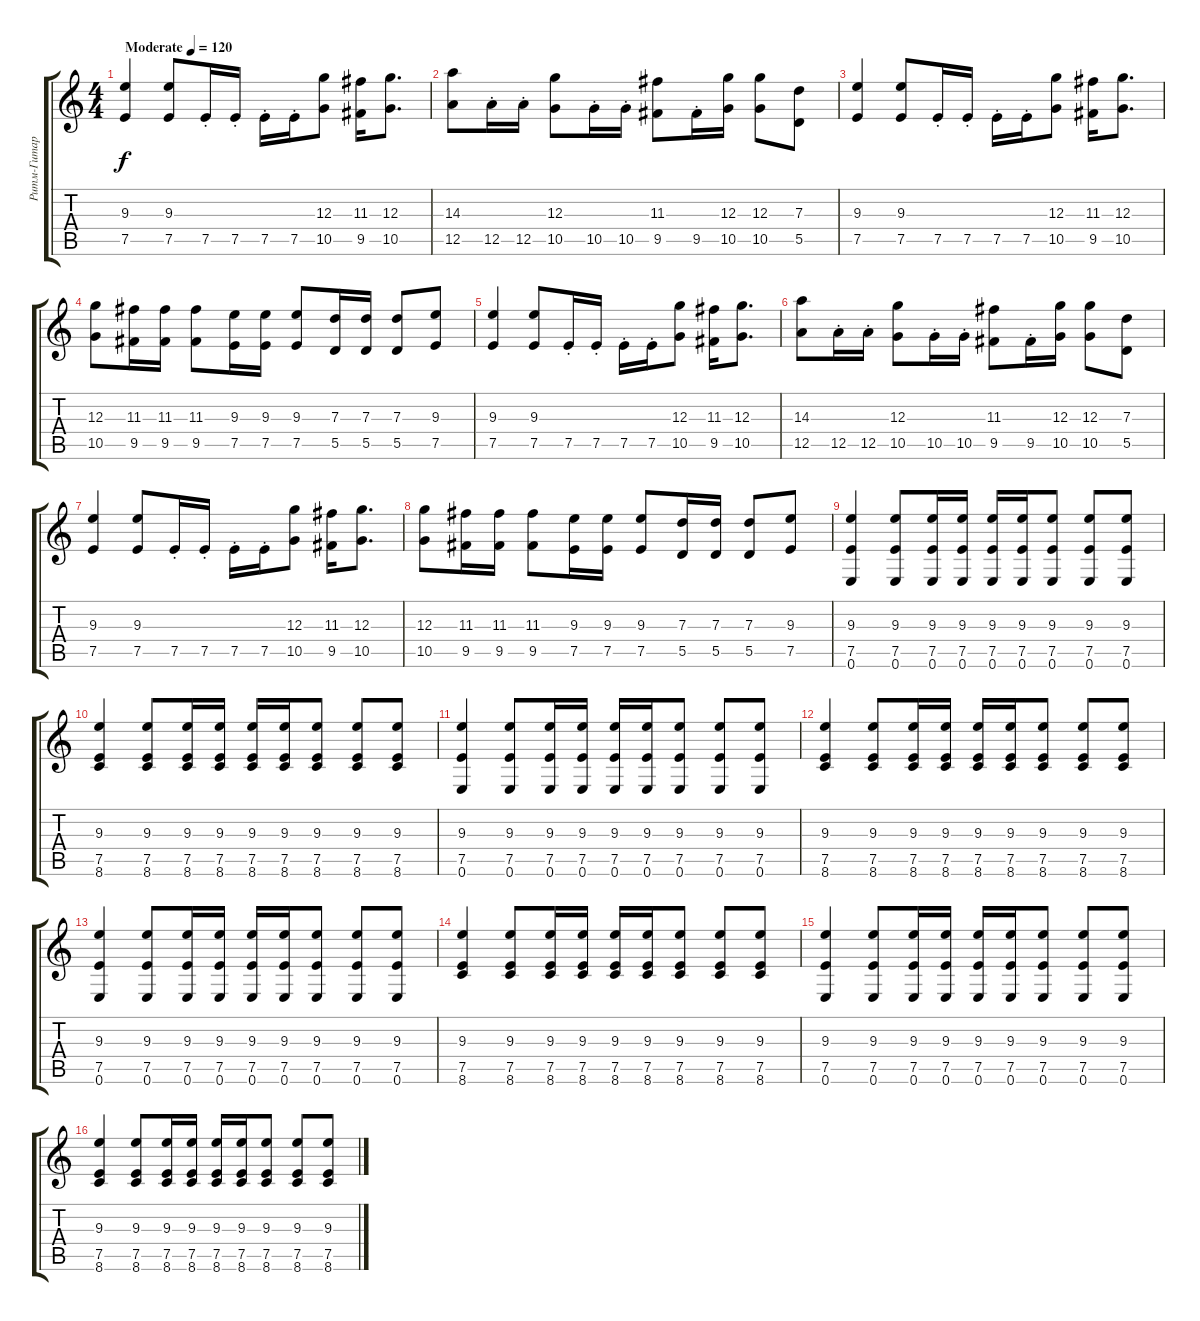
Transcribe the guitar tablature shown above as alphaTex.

\track ("Ритм-Гитара" "Ритм-Гитар") {instrument distortionguitar}
\staff {score tabs}
\tuning (E4 B3 G3 D3 A2 E2) {hide}
\ts (4 4)
\tempo (120 "Moderate")
\clef g2
\ks c
(9.3 7.5).4{dy f instrument distortionguitar} (9.3 7.5).8 7.5{st}.16 7.5{st}.16 7.5{st}.16 7.5{st}.16 (12.3 10.5).8 (11.3 9.5).16 (12.3 10.5).8{d} |
(14.3 12.5).8 12.5{st}.16 12.5{st}.16 (12.3 10.5).8 10.5{st}.16 10.5{st}.16 (11.3 9.5).8 9.5{st}.16 (12.3 10.5).16 (12.3 10.5).8 (7.3 5.5).8 |
(9.3 7.5).4 (9.3 7.5).8 7.5{st}.16 7.5{st}.16 7.5{st}.16 7.5{st}.16 (12.3 10.5).8 (11.3 9.5).16 (12.3 10.5).8{d} |
(12.3 10.5).8 (11.3 9.5).16 (11.3 9.5).16 (11.3 9.5).8 (9.3 7.5).16 (9.3 7.5).16 (9.3 7.5).8 (7.3 5.5).16 (7.3 5.5).16 (7.3 5.5).8 (9.3 7.5).8 |
(9.3 7.5).4 (9.3 7.5).8 7.5{st}.16 7.5{st}.16 7.5{st}.16 7.5{st}.16 (12.3 10.5).8 (11.3 9.5).16 (12.3 10.5).8{d} |
(14.3 12.5).8 12.5{st}.16 12.5{st}.16 (12.3 10.5).8 10.5{st}.16 10.5{st}.16 (11.3 9.5).8 9.5{st}.16 (12.3 10.5).16 (12.3 10.5).8 (7.3 5.5).8 |
(9.3 7.5).4 (9.3 7.5).8 7.5{st}.16 7.5{st}.16 7.5{st}.16 7.5{st}.16 (12.3 10.5).8 (11.3 9.5).16 (12.3 10.5).8{d} |
(12.3 10.5).8 (11.3 9.5).16 (11.3 9.5).16 (11.3 9.5).8 (9.3 7.5).16 (9.3 7.5).16 (9.3 7.5).8 (7.3 5.5).16 (7.3 5.5).16 (7.3 5.5).8 (9.3 7.5).8 |
(9.3 7.5 0.6).4 (9.3 7.5 0.6).8 (9.3 7.5 0.6).16 (9.3 7.5 0.6).16 (9.3 7.5 0.6).16 (9.3 7.5 0.6).16 (9.3 7.5 0.6).8 (9.3 7.5 0.6).8 (9.3 7.5 0.6).8 |
(9.3 7.5 8.6).4 (9.3 7.5 8.6).8 (9.3 7.5 8.6).16 (9.3 7.5 8.6).16 (9.3 7.5 8.6).16 (9.3 7.5 8.6).16 (9.3 7.5 8.6).8 (9.3 7.5 8.6).8 (9.3 7.5 8.6).8 |
(9.3 7.5 0.6).4 (9.3 7.5 0.6).8 (9.3 7.5 0.6).16 (9.3 7.5 0.6).16 (9.3 7.5 0.6).16 (9.3 7.5 0.6).16 (9.3 7.5 0.6).8 (9.3 7.5 0.6).8 (9.3 7.5 0.6).8 |
(9.3 7.5 8.6).4 (9.3 7.5 8.6).8 (9.3 7.5 8.6).16 (9.3 7.5 8.6).16 (9.3 7.5 8.6).16 (9.3 7.5 8.6).16 (9.3 7.5 8.6).8 (9.3 7.5 8.6).8 (9.3 7.5 8.6).8 |
(9.3 7.5 0.6).4 (9.3 7.5 0.6).8 (9.3 7.5 0.6).16 (9.3 7.5 0.6).16 (9.3 7.5 0.6).16 (9.3 7.5 0.6).16 (9.3 7.5 0.6).8 (9.3 7.5 0.6).8 (9.3 7.5 0.6).8 |
(9.3 7.5 8.6).4 (9.3 7.5 8.6).8 (9.3 7.5 8.6).16 (9.3 7.5 8.6).16 (9.3 7.5 8.6).16 (9.3 7.5 8.6).16 (9.3 7.5 8.6).8 (9.3 7.5 8.6).8 (9.3 7.5 8.6).8 |
(9.3 7.5 0.6).4 (9.3 7.5 0.6).8 (9.3 7.5 0.6).16 (9.3 7.5 0.6).16 (9.3 7.5 0.6).16 (9.3 7.5 0.6).16 (9.3 7.5 0.6).8 (9.3 7.5 0.6).8 (9.3 7.5 0.6).8 |
(9.3 7.5 8.6).4 (9.3 7.5 8.6).8 (9.3 7.5 8.6).16 (9.3 7.5 8.6).16 (9.3 7.5 8.6).16 (9.3 7.5 8.6).16 (9.3 7.5 8.6).8 (9.3 7.5 8.6).8 (9.3 7.5 8.6).8
